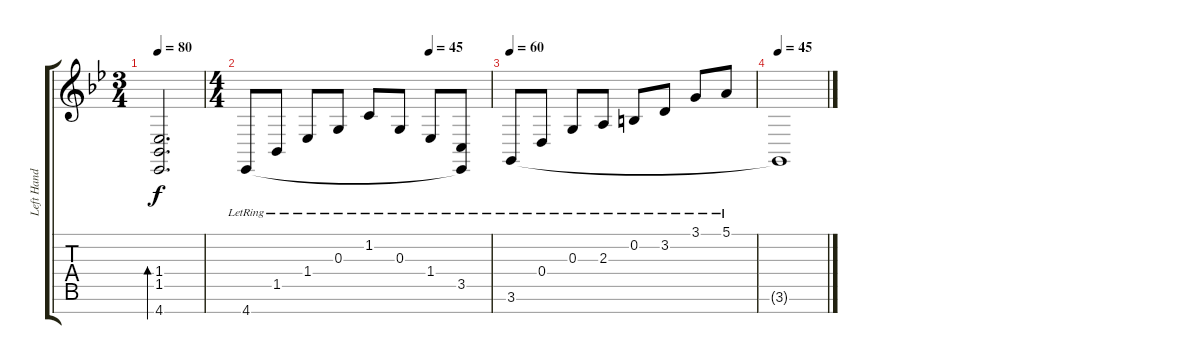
\track ("Left Hand" "Left Hand") {instrument acousticgrandpiano}
\staff {score tabs}
\tuning (E4 B3 G3 D3 A2 E2 B1) {hide}
\ts (3 4)
\tempo 80
\clef g2
\ks bb
(1.4 1.5 4.7).2{d bd 480 dy f} |
\ts (4 4)
\tempo (45 0.75)
4.7{lr}.8 1.5{lr}.8 1.4{lr}.8 0.3{lr}.8 1.2{lr}.8 0.3{lr}.8 1.4{lr}.8 (3.5{lr} 4.7{t}).8 |
\tempo 60
3.6{lr}.8 0.4{lr}.8 0.3{lr}.8 2.3{lr}.8 0.2{lr}.8 3.2{lr}.8 3.1{lr}.8 5.1{lr}.8 |
\tempo 45
3.6{t}.1
